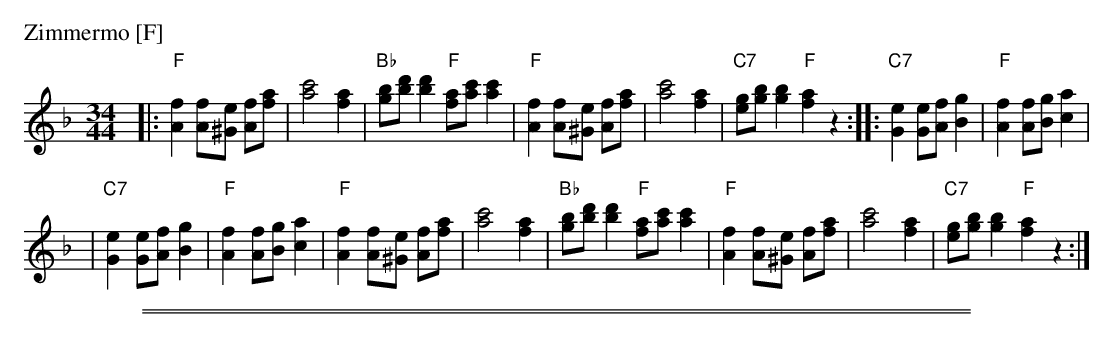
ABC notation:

X:1
M: 34/44
L: 1/8
P: Zimmermo [F]
K: F
|:"F" [f2A2] [fA][e^G] [fA][af] | [c'4a4] [a2f2] \
| "Bb"[bg][d'b][d'2b2] "F"[af][c'a][c'2a2] \
| "F" [f2A2] [fA][e^G] [fA][af] | [c'4a4] [a2f2] \
| "C7"[ge][bg][b2g2] "F"[a2f2]z2 \
::"C7"[e2G2] [eG][fA] [g2B2] | "F"[f2A2] [fA][gB] [a2c2] |
| "C7"[e2G2] [eG][fA] [g2B2] | "F"[f2A2] [fA][gB] [a2c2] \
| "F" [f2A2] [fA][e^G] [fA][af] | [c'4a4] [a2f2] \
| "Bb"[bg][d'b][d'2b2] "F"[af][c'a][c'2a2] \
| "F" [f2A2] [fA][e^G] [fA][af] | [c'4a4] [a2f2] \
| "C7"[ge][bg][b2g2] "F"[a2f2]z2 :|
